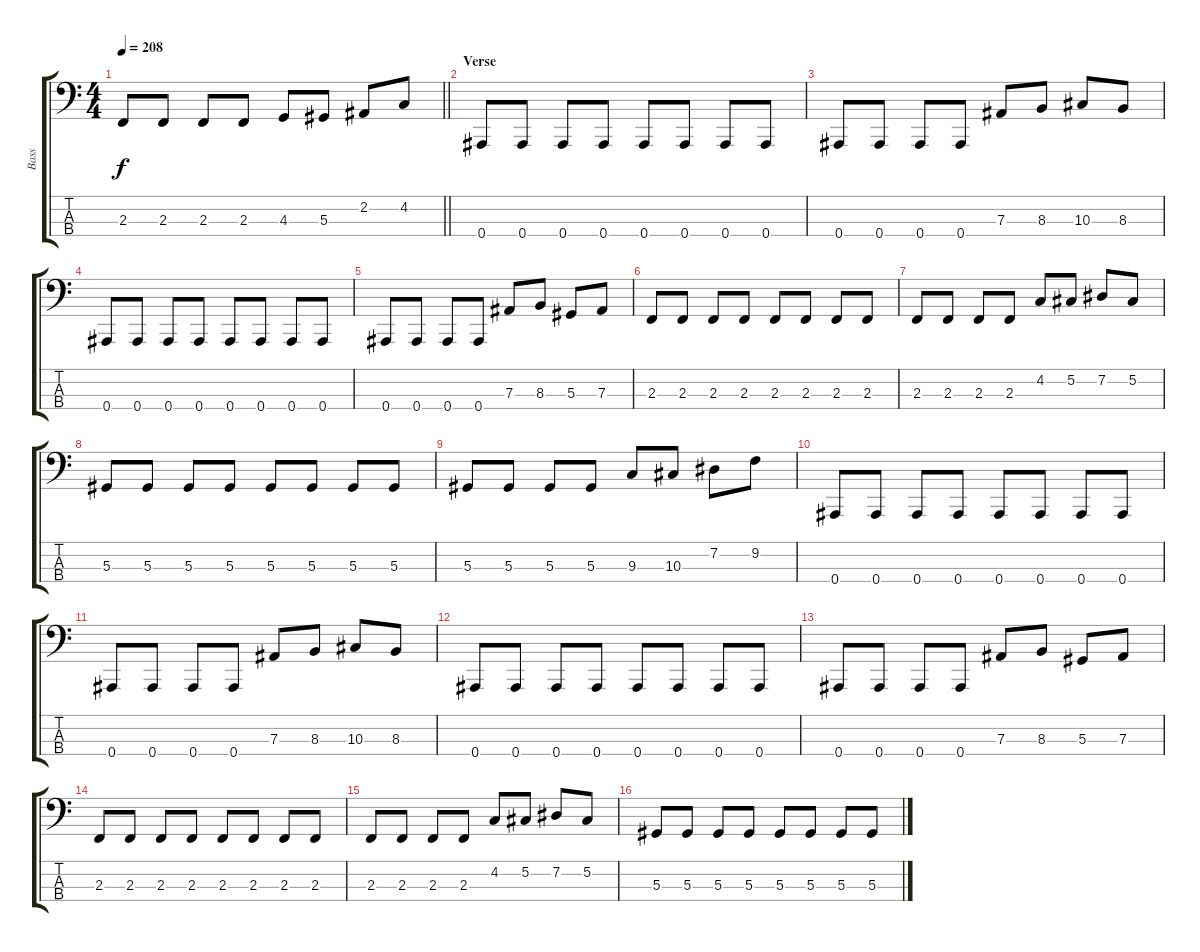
\track ("Bass" "Bass") {instrument electricbassfinger}
\staff {score tabs}
\tuning (Db2 Ab1 Eb1 Bb0) {hide}
\ts (4 4)
\tempo 208
\clef f4
\barLineRight lightlight
\ks c
2.3.8{dy f} 2.3.8 2.3.8 2.3.8 4.3.8 5.3.8 2.2.8 4.2.8 |
\section ("" "Verse")
0.4.8 0.4.8 0.4.8 0.4.8 0.4.8 0.4.8 0.4.8 0.4.8 |
0.4.8 0.4.8 0.4.8 0.4.8 7.3.8 8.3.8 10.3.8 8.3.8 |
0.4.8 0.4.8 0.4.8 0.4.8 0.4.8 0.4.8 0.4.8 0.4.8 |
0.4.8 0.4.8 0.4.8 0.4.8 7.3.8 8.3.8 5.3.8 7.3.8 |
2.3.8 2.3.8 2.3.8 2.3.8 2.3.8 2.3.8 2.3.8 2.3.8 |
2.3.8 2.3.8 2.3.8 2.3.8 4.2.8 5.2.8 7.2.8 5.2.8 |
5.3.8 5.3.8 5.3.8 5.3.8 5.3.8 5.3.8 5.3.8 5.3.8 |
5.3.8 5.3.8 5.3.8 5.3.8 9.3.8 10.3.8 7.2.8 9.2.8 |
0.4.8 0.4.8 0.4.8 0.4.8 0.4.8 0.4.8 0.4.8 0.4.8 |
0.4.8 0.4.8 0.4.8 0.4.8 7.3.8 8.3.8 10.3.8 8.3.8 |
0.4.8 0.4.8 0.4.8 0.4.8 0.4.8 0.4.8 0.4.8 0.4.8 |
0.4.8 0.4.8 0.4.8 0.4.8 7.3.8 8.3.8 5.3.8 7.3.8 |
2.3.8 2.3.8 2.3.8 2.3.8 2.3.8 2.3.8 2.3.8 2.3.8 |
2.3.8 2.3.8 2.3.8 2.3.8 4.2.8 5.2.8 7.2.8 5.2.8 |
5.3.8 5.3.8 5.3.8 5.3.8 5.3.8 5.3.8 5.3.8 5.3.8
